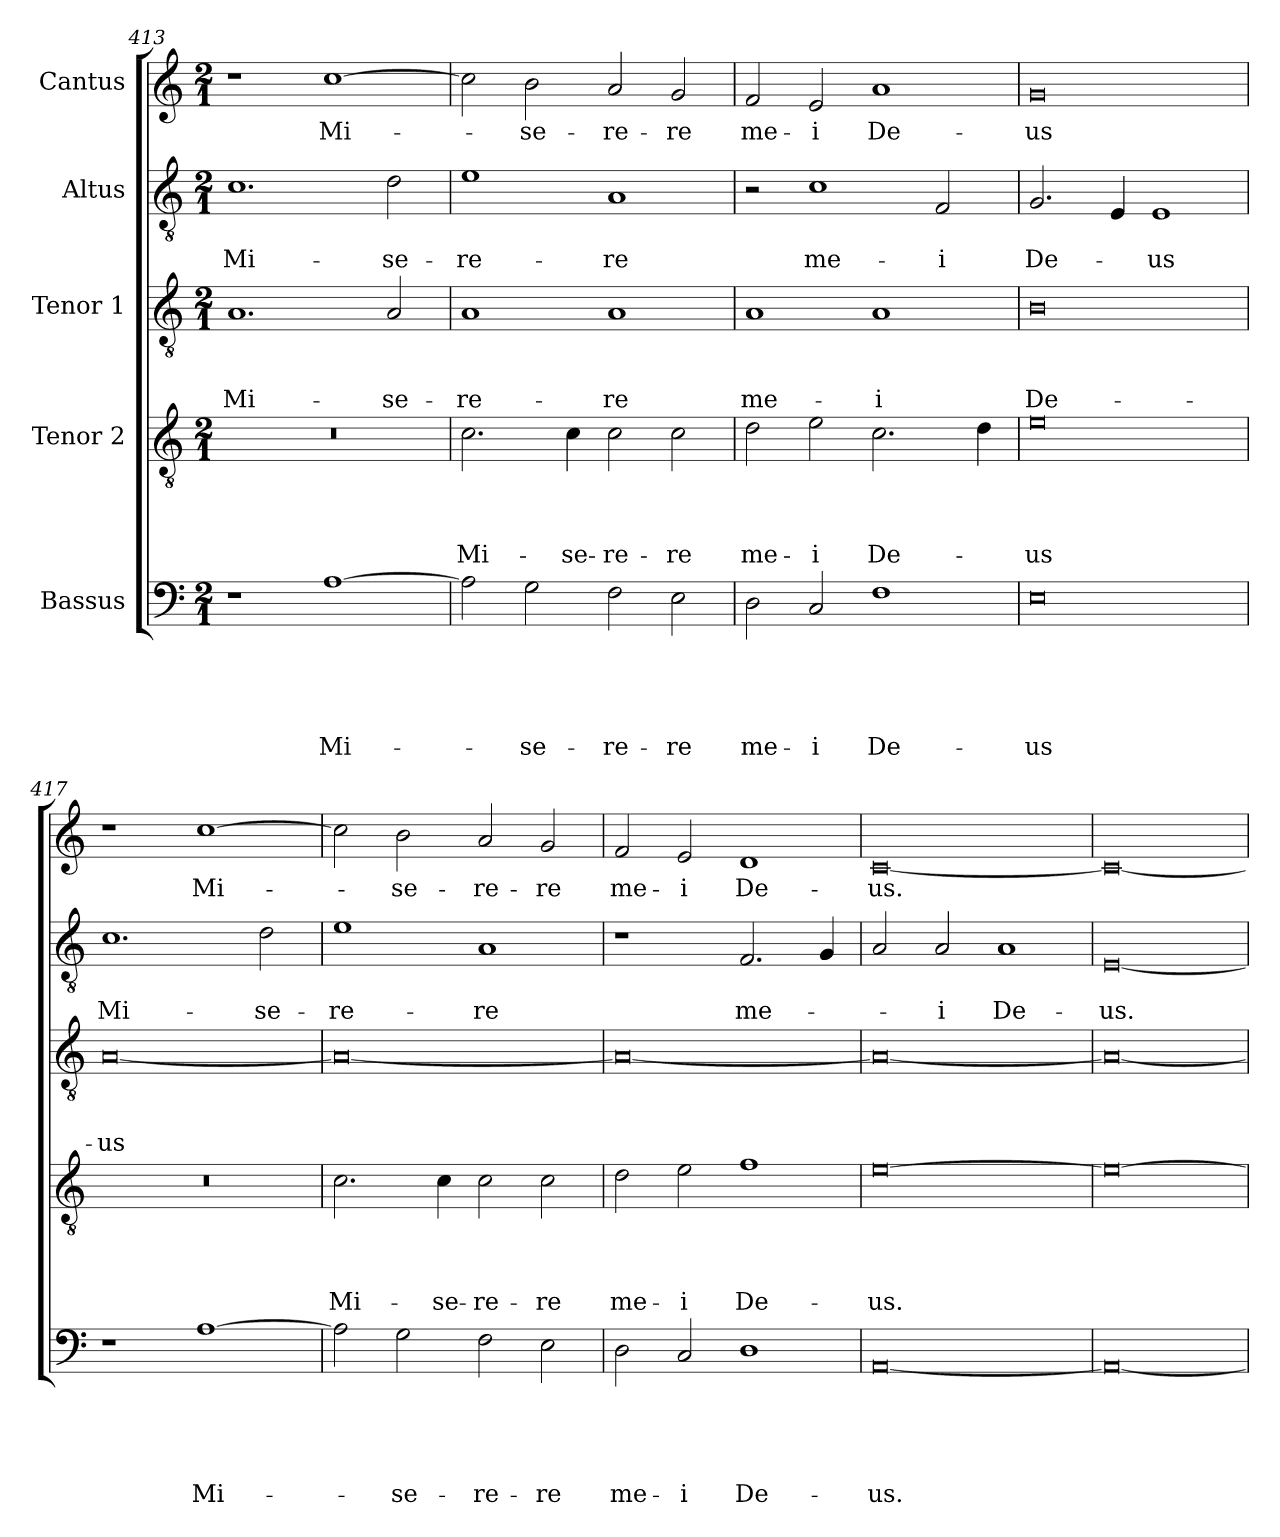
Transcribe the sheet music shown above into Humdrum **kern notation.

**kern	**text	**text	**text	**text	**text	**kern	**text	**text	**text	**text	**kern	**text	**text	**text	**kern	**text	**text	**kern	**text
*part5	*part5	*part5	*part5	*part5	*part5	*part4	*part4	*part4	*part4	*part4	*part3	*part3	*part3	*part3	*part2	*part2	*part2	*part1	*part1
*staff5	*staff5	*staff5	*staff5	*staff5	*staff5	*staff4	*staff4	*staff4	*staff4	*staff4	*staff3	*staff3	*staff3	*staff3	*staff2	*staff2	*staff2	*staff1	*staff1
*I"Bassus	*	*	*	*	*	*I"Tenor 2	*	*	*	*	*I"Tenor 1	*	*	*	*I"Altus	*	*	*I"Cantus	*
*clefF4	*	*	*	*	*	*clefGv2	*	*	*	*	*clefGv2	*	*	*	*clefGv2	*	*	*clefG2	*
*k[]	*	*	*	*	*	*k[]	*	*	*	*	*k[]	*	*	*	*k[]	*	*	*k[]	*
*C:	*	*	*	*	*	*C:	*	*	*	*	*C:	*	*	*	*C:	*	*	*C:	*
*M2/1	*	*	*	*	*	*M2/1	*	*	*	*	*M2/1	*	*	*	*M2/1	*	*	*M2/1	*
=413	=413	=413	=413	=413	=413	=413	=413	=413	=413	=413	=413	=413	=413	=413	=413	=413	=413	=413	=413
!	!	!	!	!	!	!	!	!	!	!	!	!	!	!LO:LY:b	!	!	!LO:LY:b	!	!
1r	.	.	.	.	.	0r	.	.	.	.	1.A	.	.	Mi-	1.c	.	Mi-	1r	.
!	!	!	!	!	!LO:LY:b	!	!	!	!	!	!	!	!	!	!	!	!	!	!LO:LY:b
[1A	.	.	.	.	Mi-	.	.	.	.	.	.	.	.	.	.	.	.	[1cc	Mi-
!	!	!	!	!	!	!	!	!	!	!	!	!	!	!LO:LY:b	!	!	!LO:LY:b	!	!
.	.	.	.	.	.	.	.	.	.	.	2A/	.	.	-se-	2d\	.	-se-	.	.
=414	=414	=414	=414	=414	=414	=414	=414	=414	=414	=414	=414	=414	=414	=414	=414	=414	=414	=414	=414
!	!	!	!	!	!	!	!	!	!	!LO:LY:b	!	!	!	!LO:LY:b	!	!	!LO:LY:b	!	!
2A\]	.	.	.	.	.	2.c\	.	.	.	Mi-	1A	.	.	-re-	1e	.	-re-	2cc\]	.
!	!	!	!	!	!LO:LY:b	!	!	!	!	!	!	!	!	!	!	!	!	!	!LO:LY:b
2G\	.	.	.	.	-se-	.	.	.	.	.	.	.	.	.	.	.	.	2b\	-se-
!	!	!	!	!	!	!	!	!	!	!LO:LY:b	!	!	!	!	!	!	!	!	!
.	.	.	.	.	.	4c\	.	.	.	-se-	.	.	.	.	.	.	.	.	.
!	!	!	!	!	!LO:LY:b	!	!	!	!	!LO:LY:b	!	!	!	!LO:LY:b	!	!	!LO:LY:b	!	!LO:LY:b
2F\	.	.	.	.	-re-	2c\	.	.	.	-re-	1A	.	.	-re	1A	.	-re	2a/	-re-
!	!	!	!	!	!LO:LY:b	!	!	!	!	!LO:LY:b	!	!	!	!	!	!	!	!	!LO:LY:b
2E\	.	.	.	.	-re	2c\	.	.	.	-re	.	.	.	.	.	.	.	2g/	-re
=415	=415	=415	=415	=415	=415	=415	=415	=415	=415	=415	=415	=415	=415	=415	=415	=415	=415	=415	=415
!	!	!	!	!	!LO:LY:b	!	!	!	!	!LO:LY:b	!	!	!	!LO:LY:b	!	!	!	!	!LO:LY:b
2D\	.	.	.	.	me-	2d\	.	.	.	me-	1A	.	.	me-	2r	.	.	2f/	me-
!	!	!	!	!	!LO:LY:b	!	!	!	!	!LO:LY:b	!	!	!	!	!	!	!LO:LY:b	!	!LO:LY:b
2C/	.	.	.	.	-i	2e\	.	.	.	-i	.	.	.	.	1c	.	me-	2e/	-i
!	!	!	!	!	!LO:LY:b	!	!	!	!	!LO:LY:b	!	!	!	!LO:LY:b	!	!	!	!	!LO:LY:b
1F	.	.	.	.	De-	2.c\	.	.	.	De-	1A	.	.	-i	.	.	.	1a	De-
!	!	!	!	!	!	!	!	!	!	!	!	!	!	!	!	!	!LO:LY:b	!	!
.	.	.	.	.	.	.	.	.	.	.	.	.	.	.	2F/	.	-i	.	.
.	.	.	.	.	.	4d\	.	.	.	.	.	.	.	.	.	.	.	.	.
!!LO:LB:g=z
=416	=416	=416	=416	=416	=416	=416	=416	=416	=416	=416	=416	=416	=416	=416	=416	=416	=416	=416	=416
!	!	!	!	!	!LO:LY:b	!	!	!	!	!LO:LY:b	!	!	!	!LO:LY:b	!	!	!LO:LY:b	!	!LO:LY:b
0E	.	.	.	.	-us	0e	.	.	.	-us	0B	.	.	De-	2.G/	.	De-	0g	-us
.	.	.	.	.	.	.	.	.	.	.	.	.	.	.	4E/	.	.	.	.
!	!	!	!	!	!	!	!	!	!	!	!	!	!	!	!	!	!LO:LY:b	!	!
.	.	.	.	.	.	.	.	.	.	.	.	.	.	.	1E	.	-us	.	.
=417	=417	=417	=417	=417	=417	=417	=417	=417	=417	=417	=417	=417	=417	=417	=417	=417	=417	=417	=417
!	!	!	!	!	!	!	!	!	!	!	!	!	!	!LO:LY:b	!	!	!LO:LY:b	!	!
1r	.	.	.	.	.	0r	.	.	.	.	[0A	.	.	-us	1.c	.	Mi-	1r	.
!	!	!	!	!	!LO:LY:b	!	!	!	!	!	!	!	!	!	!	!	!	!	!LO:LY:b
[1A	.	.	.	.	Mi-	.	.	.	.	.	.	.	.	.	.	.	.	[1cc	Mi-
!	!	!	!	!	!	!	!	!	!	!	!	!	!	!	!	!	!LO:LY:b	!	!
.	.	.	.	.	.	.	.	.	.	.	.	.	.	.	2d\	.	-se-	.	.
=418	=418	=418	=418	=418	=418	=418	=418	=418	=418	=418	=418	=418	=418	=418	=418	=418	=418	=418	=418
!	!	!	!	!	!	!	!	!	!	!LO:LY:b	!	!	!	!	!	!	!LO:LY:b	!	!
2A\]	.	.	.	.	.	2.c\	.	.	.	Mi-	0A_	.	.	.	1e	.	-re-	2cc\]	.
!	!	!	!	!	!LO:LY:b	!	!	!	!	!	!	!	!	!	!	!	!	!	!LO:LY:b
2G\	.	.	.	.	-se-	.	.	.	.	.	.	.	.	.	.	.	.	2b\	-se-
!	!	!	!	!	!	!	!	!	!	!LO:LY:b	!	!	!	!	!	!	!	!	!
.	.	.	.	.	.	4c\	.	.	.	-se-	.	.	.	.	.	.	.	.	.
!	!	!	!	!	!LO:LY:b	!	!	!	!	!LO:LY:b	!	!	!	!	!	!	!LO:LY:b	!	!LO:LY:b
2F\	.	.	.	.	-re-	2c\	.	.	.	-re-	.	.	.	.	1A	.	-re	2a/	-re-
!	!	!	!	!	!LO:LY:b	!	!	!	!	!LO:LY:b	!	!	!	!	!	!	!	!	!LO:LY:b
2E\	.	.	.	.	-re	2c\	.	.	.	-re	.	.	.	.	.	.	.	2g/	-re
=419	=419	=419	=419	=419	=419	=419	=419	=419	=419	=419	=419	=419	=419	=419	=419	=419	=419	=419	=419
!	!	!	!	!	!LO:LY:b	!	!	!	!	!LO:LY:b	!	!	!	!	!	!	!	!	!LO:LY:b
2D\	.	.	.	.	me-	2d\	.	.	.	me-	0A_	.	.	.	1r	.	.	2f/	me-
!	!	!	!	!	!LO:LY:b	!	!	!	!	!LO:LY:b	!	!	!	!	!	!	!	!	!LO:LY:b
2C/	.	.	.	.	-i	2e\	.	.	.	-i	.	.	.	.	.	.	.	2e/	-i
!	!	!	!	!	!LO:LY:b	!	!	!	!	!LO:LY:b	!	!	!	!	!	!	!LO:LY:b	!	!LO:LY:b
1D	.	.	.	.	De-	1f	.	.	.	De-	.	.	.	.	2.F/	.	me-	1d	De-
.	.	.	.	.	.	.	.	.	.	.	.	.	.	.	4G/	.	.	.	.
=420	=420	=420	=420	=420	=420	=420	=420	=420	=420	=420	=420	=420	=420	=420	=420	=420	=420	=420	=420
!	!	!	!	!	!LO:LY:b	!	!	!	!	!LO:LY:b	!	!	!	!	!	!	!	!	!LO:LY:b
[0AA	.	.	.	.	-us.	[0e	.	.	.	-us.	0A_	.	.	.	2A/	.	.	[0c	-us.
!	!	!	!	!	!	!	!	!	!	!	!	!	!	!	!	!	!LO:LY:b	!	!
.	.	.	.	.	.	.	.	.	.	.	.	.	.	.	2A/	.	-i	.	.
!	!	!	!	!	!	!	!	!	!	!	!	!	!	!	!	!	!LO:LY:b	!	!
.	.	.	.	.	.	.	.	.	.	.	.	.	.	.	1A	.	De-	.	.
=421	=421	=421	=421	=421	=421	=421	=421	=421	=421	=421	=421	=421	=421	=421	=421	=421	=421	=421	=421
!	!	!	!	!	!	!	!	!	!	!	!	!	!	!	!	!	!LO:LY:b	!	!
0AA_	.	.	.	.	.	0e_	.	.	.	.	0A_	.	.	.	[0E	.	-us.	0c_	.
=	=	=	=	=	=	=	=	=	=	=	=	=	=	=	=	=	=	=	=
*-	*-	*-	*-	*-	*-	*-	*-	*-	*-	*-	*-	*-	*-	*-	*-	*-	*-	*-	*-
